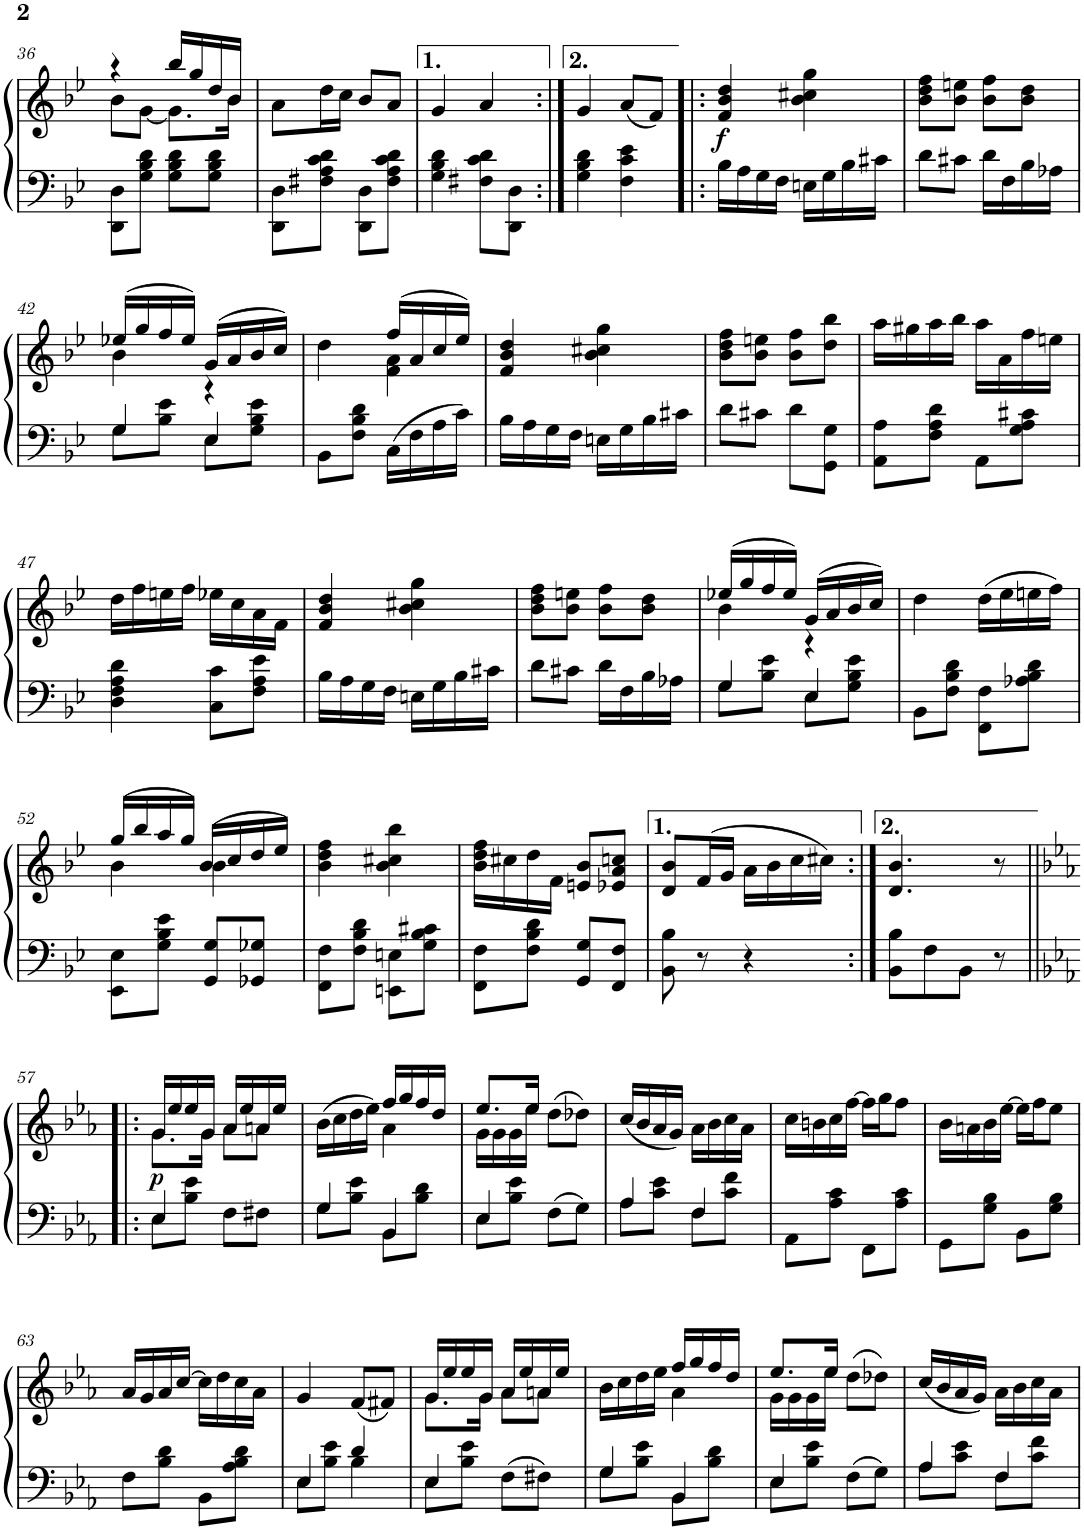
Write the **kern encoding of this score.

**kern	**kern	**dynam
*part1	*part1	*part1
*staff2	*staff1	*staff1/2
*I"Piano	*	*
*I'Pno.	*	*
!!LO:PB:g=z
*clefF4	*clefG2	*
*k[b-e-]	*k[b-e-]	*
*M2/4	*M2/4	*
=36	=36	=36
*	*^	*
8DD\ 8D\L	4r	8b-\L	.
8G\ 8B-\ 8d\J	.	[8g\J	.
8G\ 8B-\ 8d\L	16bb-/LL	8.g\L]	.
.	16gg/	.	.
8G\ 8B-\ 8d\J	16dd/	.	.
.	16b-/JJ	16b-\Jk	.
*	*v	*v	*
=37	=37	=37
8DD\ 8D\L	8a\L	.
8F#X\ 8A\ 8c\ 8d\J	16dd\L	.
.	16cc\JJ	.
8DD\ 8D\L	8b-/L	.
8F#\ 8A\ 8c\ 8d\J	8a/J	.
=38	=38	=38
4G\ 4B-\ 4d\	4g/	.
8F#X\ 8c\ 8d\L	4a/	.
8DD\ 8D\J	.	.
=39:|!	=39:|!	=39:|!
4G\ 4B-\ 4d\	4g/	.
4F\ 4c\ 4e-\	(8a/L	.
.	8f/J)	.
=40!|:	=40!|:	=40!|:
!	!	!LO:DY:b
16B-\LL	4f/ 4b-/ 4dd/	f
16A\	.	.
16G\	.	.
16F\JJ	.	.
16En\LL	4b-\ 4cc#X\ 4gg\	.
16G\	.	.
16B-\	.	.
16c#X\JJ	.	.
=41	=41	=41
8d\L	8b-\ 8dd\ 8ff\L	.
8c#X\J	8b-\ 8een\J	.
16d\LL	8b-\ 8ff\L	.
16F\	.	.
16B-\	8b-\ 8dd\J	.
16A-X\JJ	.	.
!!LO:LB:g=z
=42	=42	=42
*^	*^	*
8G\L	4G/	(16ee-X/LL	4b-\	.
.	.	16gg/	.	.
8B-\ 8e-\J	.	16ff/	.	.
.	.	16ee-/JJ)	.	.
8E-\L	4E-/	(16g/LL	4r	.
.	.	16a/	.	.
8G\ 8B-\ 8e-\J	.	16b-/	.	.
.	.	16cc/JJ)	.	.
*v	*v	*	*	*
=43	=43	=43	=43
8BB-\L	4dd\	4ryy	.
8F\ 8B-\ 8d\J	.	.	.
16C\LL	(16ff/LL	4f\ 4a\	.
16F\	16a/	.	.
16A\	16cc/	.	.
16c\JJ	16ee-/JJ)	.	.
*	*v	*v	*
=44	=44	=44
16B-\LL	4f/ 4b-/ 4dd/	.
16A\	.	.
16G\	.	.
16F\JJ	.	.
16En\LL	4b-\ 4cc#X\ 4gg\	.
16G\	.	.
16B-\	.	.
16c#X\JJ	.	.
=45	=45	=45
8d\L	8b-\ 8dd\ 8ff\L	.
8c#X\J	8b-\ 8een\J	.
8d\L	8b-\ 8ff\L	.
8GG\ 8G\J	8dd\ 8bb-\J	.
=46	=46	=46
8AA\ 8A\L	16aa\LL	.
.	16gg#X\	.
8F\ 8A\ 8d\J	16aa\	.
.	16bb-\JJ	.
8AA\L	16aa\LL	.
.	16a\	.
8G\ 8A\ 8c#X\J	16ff\	.
.	16een\JJ	.
!!LO:LB:g=z
=47	=47	=47
4D\ 4F\ 4A\ 4d\	16dd\LL	.
.	16ff\	.
.	16een\	.
.	16ff\JJ	.
8C\ 8c\L	16ee-X\LL	.
.	16cc\	.
8F\ 8A\ 8e-\J	16a\	.
.	16f\JJ	.
=48	=48	=48
16B-\LL	4f/ 4b-/ 4dd/	.
16A\	.	.
16G\	.	.
16F\JJ	.	.
16En\LL	4b-\ 4cc#X\ 4gg\	.
16G\	.	.
16B-\	.	.
16c#X\JJ	.	.
=49	=49	=49
8d\L	8b-\ 8dd\ 8ff\L	.
8c#X\J	8b-\ 8een\J	.
16d\LL	8b-\ 8ff\L	.
16F\	.	.
16B-\	8b-\ 8dd\J	.
16A-X\JJ	.	.
=50	=50	=50
*^	*^	*
8G\L	4G/	(16ee-X/LL	4b-\	.
.	.	16gg/	.	.
8B-\ 8e-\J	.	16ff/	.	.
.	.	16ee-/JJ)	.	.
8E-\L	4E-/	(16g/LL	4r	.
.	.	16a/	.	.
8G\ 8B-\ 8e-\J	.	16b-/	.	.
.	.	16cc/JJ)	.	.
*v	*v	*	*	*
*	*v	*v	*
=51	=51	=51
8BB-\L	4dd\	.
8F\ 8B-\ 8d\J	.	.
8FF\ 8F\L	(16dd\LL	.
.	16ee-\	.
8A-X\ 8B-\ 8d\J	16een\	.
.	16ff\JJ)	.
!!LO:LB:g=z
=52	=52	=52
*	*^	*
8EE-\ 8E-\L	(16gg/LL	4b-\	.
.	16bb-/	.	.
8G\ 8B-\ 8e-\J	16aa/	.	.
.	16gg/JJ)	.	.
!	!LO:N:head=solid	!	!
8GG/ 8G/L	(16b-/LL	4b-\	.
.	16cc/	.	.
8GG-X/ 8G-X/J	16dd/	.	.
.	16ee-/JJ)	.	.
*	*v	*v	*
=53	=53	=53
8FF\ 8F\L	4b-\ 4dd\ 4ff\	.
8F\ 8B-\ 8d\J	.	.
8EEn\ 8En\L	4b-\ 4cc#X\ 4bb-\	.
8G\ 8B-\ 8c#X\J	.	.
=54	=54	=54
8FF\ 8F\L	16b-\ 16dd\ 16ff\LL	.
.	16cc#X\	.
8F\ 8B-\ 8d\J	16dd\	.
.	16f\JJ	.
8GG/ 8G/L	8en/ 8b-/L	.
8FF/ 8F/J	8e-X/ 8a/ 8ccn/J	.
=55	=55	=55
8BB-\ 8B-\	8d/ 8b-/L	.
8r	(16f/L	.
.	16g/JJ	.
4r	16a\LL	.
.	16b-\	.
.	16cc\	.
.	16cc#X\JJ)	.
=56:|!	=56:|!	=56:|!
8BB-\ 8B-\L	4.d/ 4.b-/	.
8F\	.	.
8BB-\J	.	.
8r	8r	.
!!LO:LB:g=z
=57!|:	=57!|:	=57!|:
*k[b-e-a-]	*k[b-e-a-]	*
*^	*^	*
!	!	!LO:N:head=solid	!LO:N:head=solid	!LO:DY:b
8E-\L	4E-/	16g/LL	8.g\L	p
.	.	16ee-/	.	.
8B-\ 8e-\J	.	16ee-/	.	.
.	.	16g/JJ	16g\Jk	.
8F\L	4ryy	16a-/LL	8a-\L	.
.	.	16ee-/	.	.
8F#X\J	.	16an/	8a\J	.
.	.	16ee-/JJ	.	.
=58	=58	=58	=58	=58
8G\L	4G/	(16b-\LL	4ryy	.
.	.	16cc\	.	.
8B-\ 8e-\J	.	16dd\	.	.
.	.	16ee-\JJ)	.	.
8BB-\L	4BB-/	16ff/LL	4a-\	.
.	.	16gg/	.	.
8B-\ 8d\J	.	16ff/	.	.
.	.	16dd/JJ	.	.
=59	=59	=59	=59	=59
8E-\L	4E-/	8.ee-/L	16g\LL	.
.	.	.	16g\	.
8B-\ 8e-\J	.	.	16g\	.
.	.	16ee-/Jk	16ee-\JJ	.
8F\L	4ryy	(8dd\L	4ryy	.
8G\J	.	8dd-X\J)	.	.
*	*	*v	*v	*
=60	=60	=60	=60
8A-\L	4A-/	(16cc/LL	.
.	.	16b-/	.
8c\ 8e-\J	.	16a-/	.
.	.	16g/JJ)	.
8F\L	4F/	16a-\LL	.
.	.	16b-\	.
8c\ 8f\J	.	16cc\	.
.	.	16a-\JJ	.
*v	*v	*	*
=61	=61	=61
8AA-\L	16cc\LL	.
.	16bn\	.
8A-\ 8c\J	16cc\	.
.	[16ff\JJ	.
8FF\L	16ff\LL]	.
.	16gg\J	.
8A-\ 8c\J	8ff\J	.
=62	=62	=62
8GG\L	16b-\LL	.
.	16an\	.
8G\ 8B-\J	16b-\	.
.	[16ee-\JJ	.
8BB-\L	16ee-\LL]	.
.	16ff\J	.
8G\ 8B-\J	8ee-\J	.
!!LO:LB:g=z
=63	=63	=63
8F\L	16a-/LL	.
.	16g/	.
8B-\ 8d\J	16a-/	.
.	[16cc/JJ	.
8BB-\L	16cc\LL]	.
.	16dd\	.
8A-\ 8B-\ 8d\J	16cc\	.
.	16a-\JJ	.
=64	=64	=64
*^	*	*
8E-\L	4E-/	4g/	.
8B-\ 8e-\J	.	.	.
4B-\	4d/	(8f/L	.
.	.	8f#X/J)	.
=65	=65	=65	=65
*	*	*^	*
!	!	!LO:N:head=solid	!LO:N:head=solid	!
8E-\L	4E-/	16g/LL	8.g\L	.
.	.	16ee-/	.	.
8B-\ 8e-\J	.	16ee-/	.	.
.	.	16g/JJ	16g\Jk	.
8F\L	4ryy	16a-/LL	8a-\L	.
.	.	16ee-/	.	.
8F#X\J	.	16an/	8a\J	.
.	.	16ee-/JJ	.	.
=66	=66	=66	=66	=66
8G\L	4G/	16b-\LL	4ryy	.
.	.	16cc\	.	.
8B-\ 8e-\J	.	16dd\	.	.
.	.	16ee-\JJ	.	.
8BB-\L	4BB-/	16ff/LL	4a-\	.
.	.	16gg/	.	.
8B-\ 8d\J	.	16ff/	.	.
.	.	16dd/JJ	.	.
=67	=67	=67	=67	=67
8E-\L	4E-/	8.ee-/L	16g\LL	.
.	.	.	16g\	.
8B-\ 8e-\J	.	.	16g\	.
.	.	16ee-/Jk	16ee-\JJ	.
8F\L	4ryy	(>8dd\L	4ryy	.
8G\J	.	8dd-X\J)	.	.
*	*	*v	*v	*
=68	=68	=68	=68
8A-\L	4A-/	(16cc/LL	.
.	.	16b-/	.
8c\ 8e-\J	.	16a-/	.
.	.	16g/JJ)	.
8F\L	4F/	16a-\LL	.
.	.	16b-\	.
8c\ 8f\J	.	16cc\	.
.	.	16a-\JJ	.
*v	*v	*	*
=	=	=
*-	*-	*-
